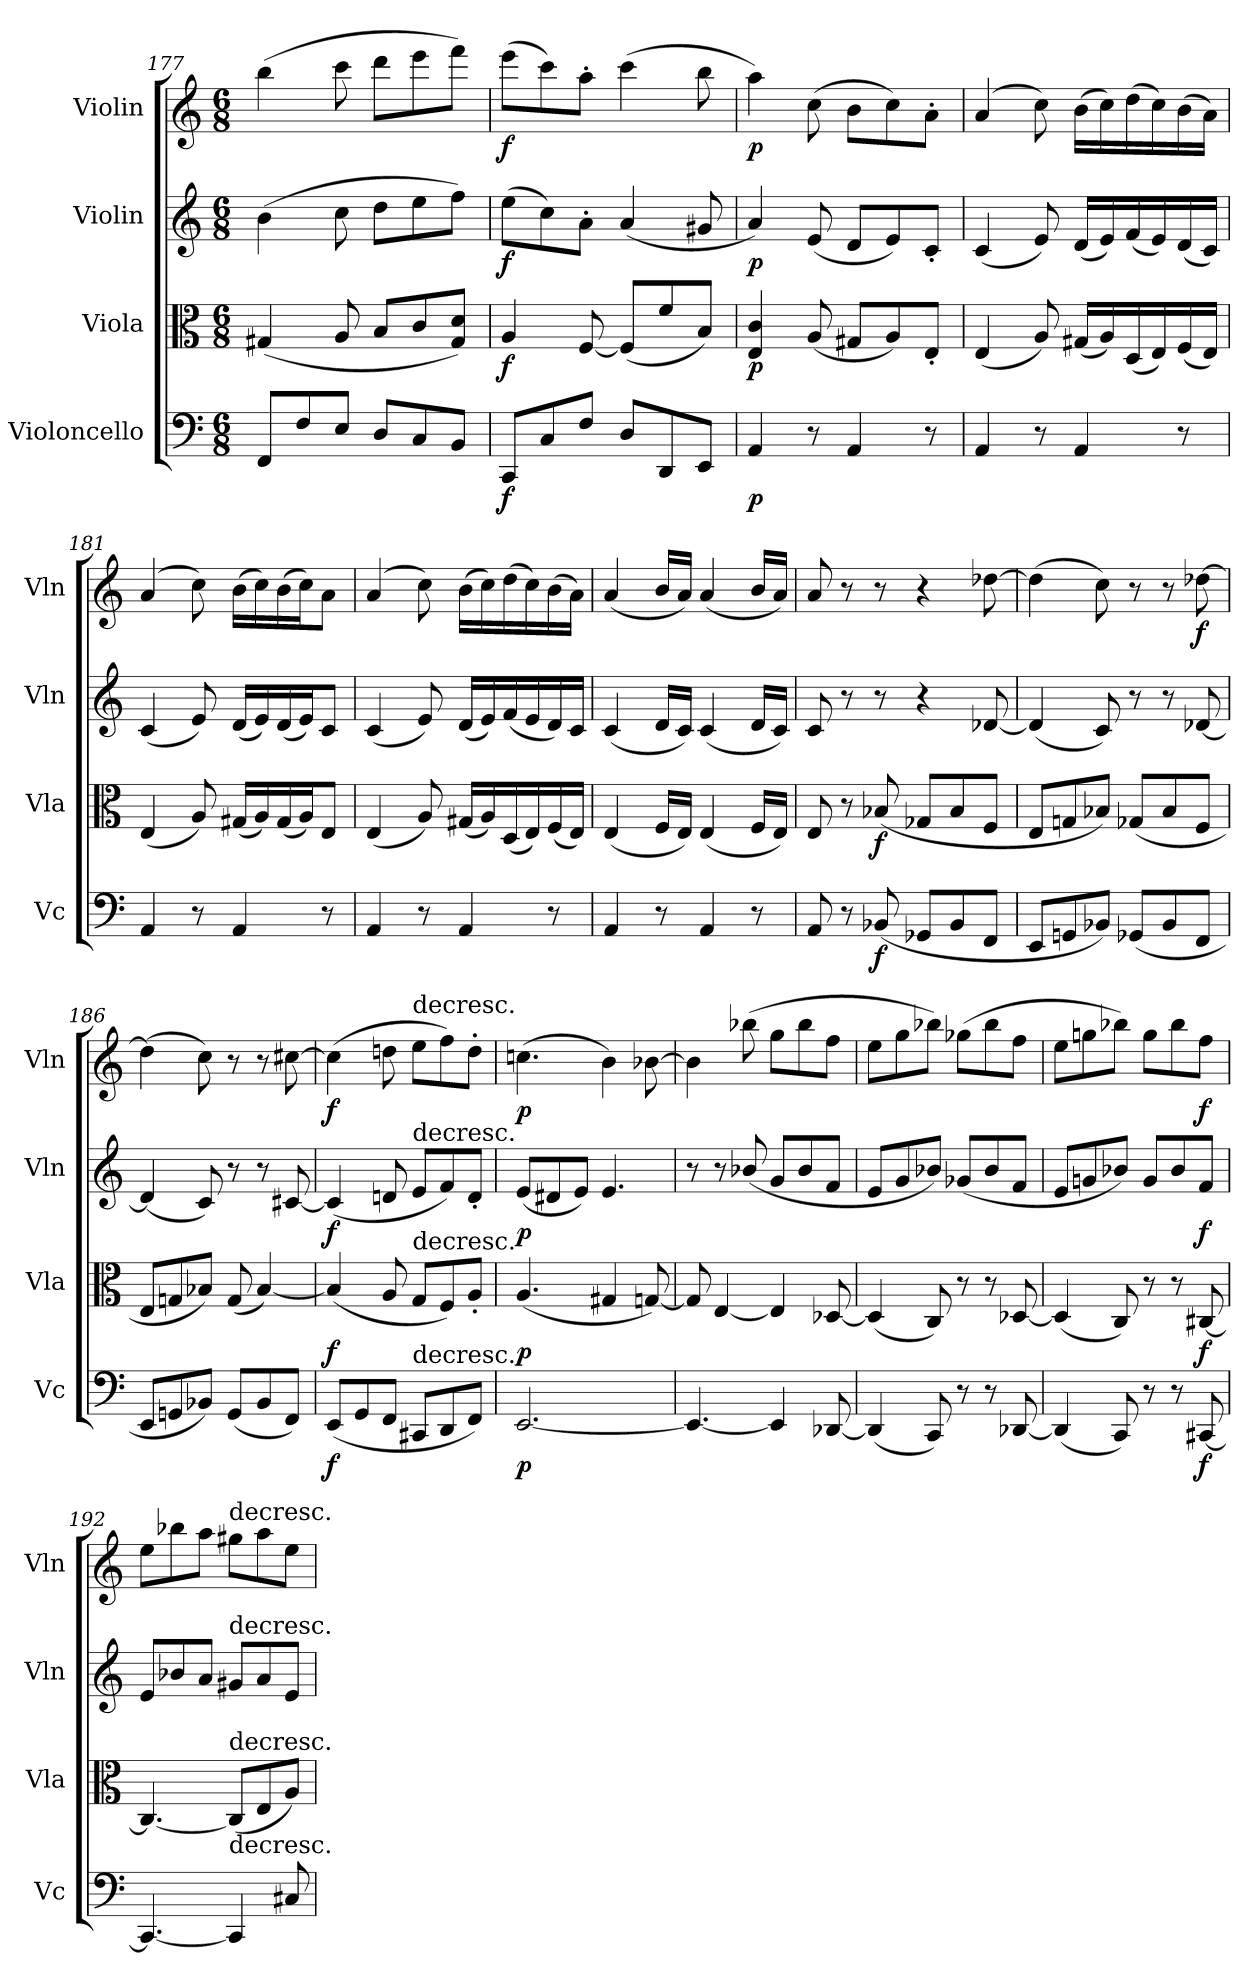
**kern	**dynam	**kern	**dynam	**kern	**dynam	**kern	**dynam
*part4	*part4	*part3	*part3	*part2	*part2	*part1	*part1
*staff4	*staff4	*staff3	*staff3	*staff2	*staff2	*staff1	*staff1
*I"Violoncello	*	*I"Viola	*	*I"Violin	*	*I"Violin	*
*I'Vc	*	*I'Vla	*	*I'Vln	*	*I'Vln	*
*clefF4	*	*clefC3	*	*clefG2	*	*clefG2	*
*k[]	*	*k[]	*	*k[]	*	*k[]	*
*a:	*	*a:	*	*a:	*	*a:	*
*M6/8	*	*M6/8	*	*M6/8	*	*M6/8	*
=177	=177	=177	=177	=177	=177	=177	=177
8FF/L	.	(4G#X/	.	(4b\	.	(4bb\	.
8F/	.	.	.	.	.	.	.
8E/J	.	8A/	.	8cc\	.	8ccc\	.
8D/L	.	8B/L	.	8dd\L	.	8ddd\L	.
8C/	.	8c/	.	8ee\	.	8eee\	.
8BB/J	.	8G#/ 8d/J)	.	8ff\J)	.	8fff\J)	.
=178	=178	=178	=178	=178	=178	=178	=178
8CC/L	f	4A/	f	(8ee\L	f	(8eee\L	f
8C/	.	.	.	8cc\)	.	8ccc\)	.
8F/J	.	[8F/	.	8a'\J	.	8aa'\J	.
8D/L	.	(8F/L]	.	(4a/	.	(4ccc\	.
8DD/	.	8f/	.	.	.	.	.
8EE/J	.	8B/J)	.	8g#X/	.	8bb\	.
=179	=179	=179	=179	=179	=179	=179	=179
4AA/	p	4E/ 4c/	p	4a/)	p	4aa\)	p
8r	.	(8A/	.	(8e/	.	(8cc\	.
4AA/	.	8G#X/L	.	8d/L	.	8b\L	.
.	.	8A/)	.	8e/)	.	8cc\)	.
8r	.	8E'/J	.	8c'/J	.	8a'\J	.
=180	=180	=180	=180	=180	=180	=180	=180
4AA/	.	(4E/	.	(4c/	.	(4a/	.
8r	.	8A/)	.	8e/)	.	8cc\)	.
4AA/	.	(16G#X/LL	.	(16d/LL	.	(16b\LL	.
.	.	16A/)	.	16e/)	.	16cc\)	.
.	.	(16D/	.	(16f/	.	(16dd\	.
.	.	16E/)	.	16e/)	.	16cc\)	.
8r	.	(16F/	.	(16d/	.	(16b\	.
.	.	16E/JJ)	.	16c/JJ)	.	16a\JJ)	.
=181	=181	=181	=181	=181	=181	=181	=181
4AA/	.	(4E/	.	(4c/	.	(4a/	.
8r	.	8A/)	.	8e/)	.	8cc\)	.
4AA/	.	(16G#X/LL	.	(16d/LL	.	(16b\LL	.
.	.	16A/)	.	16e/)	.	16cc\)	.
.	.	(16G#/	.	(16d/	.	(16b\	.
.	.	16A/J)	.	16e/J)	.	16cc\J)	.
8r	.	8E/J	.	8c/J	.	8a\J	.
=182	=182	=182	=182	=182	=182	=182	=182
4AA/	.	(4E/	.	(4c/	.	(4a/	.
8r	.	8A/)	.	8e/)	.	8cc\)	.
4AA/	.	(16G#X/LL	.	(16d/LL	.	(16b\LL	.
.	.	16A/)	.	16e/)	.	16cc\)	.
.	.	(16D/	.	(16f/	.	(16dd\	.
.	.	16E/)	.	16e/	.	16cc\)	.
8r	.	(16F/	.	16d/)	.	(16b\	.
.	.	16E/JJ)	.	16c/JJ	.	16a\JJ)	.
=183	=183	=183	=183	=183	=183	=183	=183
4AA/	.	(4E/	.	(4c/	.	(4a/	.
8r	.	16F/LL	.	16d/LL	.	16b/LL	.
.	.	16E/JJ)	.	16c/JJ)	.	16a/JJ)	.
4AA/	.	(4E/	.	(4c/	.	(4a/	.
8r	.	16F/LL	.	16d/LL	.	16b/LL	.
.	.	16E/JJ)	.	16c/JJ)	.	16a/JJ)	.
=184	=184	=184	=184	=184	=184	=184	=184
8AA/	.	8E/	.	8c/	.	8a/	.
8r	.	8r	.	8r	.	8r	.
(8BB-X/	f	(8B-X/	f	8r	.	8r	.
8GG-X/L	.	8G-X/L	.	4r	.	4r	.
8BB-/	.	8B-/	.	.	.	.	.
8FF/J	.	8F/J	.	[8d-X/	.	[8dd-X\	.
=185	=185	=185	=185	=185	=185	=185	=185
8EE/L	.	8E/L	.	(4d-/]	.	(4dd-\]	.
8GGn/	.	8Gn/	.	.	.	.	.
8BB-X/J)	.	8B-X/J)	.	8c/)	.	8cc\)	.
(8GG-X/L	.	(8G-X/L	.	8r	.	8r	.
8BB-/	.	8B-/	.	8r	.	8r	.
8FF/J	.	8F/J	.	[8d-X/	.	[8dd-X\	f
=186	=186	=186	=186	=186	=186	=186	=186
8EE/L	.	8E/L	.	(4d-/]	.	(4dd-\]	.
8GGn/	.	8Gn/	.	.	.	.	.
8BB-X/J)	.	8B-X/J)	.	8c/)	.	8cc\)	.
(8GG/L	.	(8G/	.	8r	.	8r	.
8BB-/	.	[4B-/)	.	8r	.	8r	.
8FF/J)	.	.	.	[8c#X/	.	[8cc#X\	.
=187	=187	=187	=187	=187	=187	=187	=187
(8EE/L	f	(4B-/]	f	(4c#/]	f	(4cc#\]	f
8GG/	.	.	.	.	.	.	.
8FF/J	.	8A/	.	8dn/	.	8ddn\	.
!	!	!	!	!	!	!LO:TX:t=decresc.	!
!	!	!	!	!LO:TX:t=decresc.	!	!	!
!	!	!LO:TX:t=decresc.	!	!	!	!	!
!LO:TX:t=decresc.	!	!	!	!	!	!	!
8CC#X/L	.	8G/L	.	8e/L	.	8ee\L	.
8DD/	.	8F/)	.	8f/)	.	8ff\)	.
8FF/J)	.	8A'/J	.	8d'/J	.	8dd'\J	.
=188	=188	=188	=188	=188	=188	=188	=188
[2.EE/	p	(4.A/	p	(8e/L	p	(4.ccn\	p
.	.	.	.	8d#X/	.	.	.
.	.	.	.	8e/J)	.	.	.
.	.	4G#X/	.	4.e/	.	4b\)	.
.	.	[8Gn/)	.	.	.	[8b-X\	.
=189	=189	=189	=189	=189	=189	=189	=189
4.EE/_	.	8G/]	.	8r	.	4b-\]	.
.	.	[4E/	.	8r	.	.	.
.	.	.	.	(8b-X/	.	(8bb-X\	.
4EE/]	.	4E/]	.	8g/L	.	8gg\L	.
.	.	.	.	8b-/	.	8bb-\	.
[8DD-X/	.	[8D-X/	.	8f/J	.	8ff\J	.
=190	=190	=190	=190	=190	=190	=190	=190
(4DD-/]	.	(4D-/]	.	8e/L	.	8ee\L	.
.	.	.	.	8g/	.	8gg\	.
8CC/)	.	8C/)	.	8b-X/J)	.	8bb-X\J)	.
8r	.	8r	.	(8g-X/L	.	(8gg-X\L	.
8r	.	8r	.	8b-/	.	8bb-\	.
[8DD-X/	.	[8D-X/	.	8f/J	.	8ff\J	.
=191	=191	=191	=191	=191	=191	=191	=191
(4DD-/]	.	(4D-/]	.	8e/L	.	8ee\L	.
.	.	.	.	8gn/	.	8ggn\	.
8CC/)	.	8C/)	.	8b-X/J)	.	8bb-X\J)	.
8r	.	8r	.	8g/L	.	8gg\L	.
8r	.	8r	.	8b-/	.	8bb-\	.
[8CC#X/	f	[8C#X/	f	8f/J	f	8ff\J	f
=192	=192	=192	=192	=192	=192	=192	=192
4.CC#/_	.	4.C#/_	.	8e/L	.	8ee\L	.
.	.	.	.	8b-X/	.	8bb-X\	.
.	.	.	.	8a/J	.	8aa\J	.
!	!	!	!	!	!	!LO:TX:t=decresc.	!
!	!	!	!	!LO:TX:t=decresc.	!	!	!
!	!	!LO:TX:t=decresc.	!	!	!	!	!
!LO:TX:t=decresc.	!	!	!	!	!	!	!
4CC#/]	.	(8C#/L]	.	8g#X/L	.	8gg#X\L	.
.	.	8E/	.	8a/	.	8aa\	.
8C#X/	.	8A/J)	.	8e/J	.	8ee\J	.
=	=	=	=	=	=	=	=
*-	*-	*-	*-	*-	*-	*-	*-
